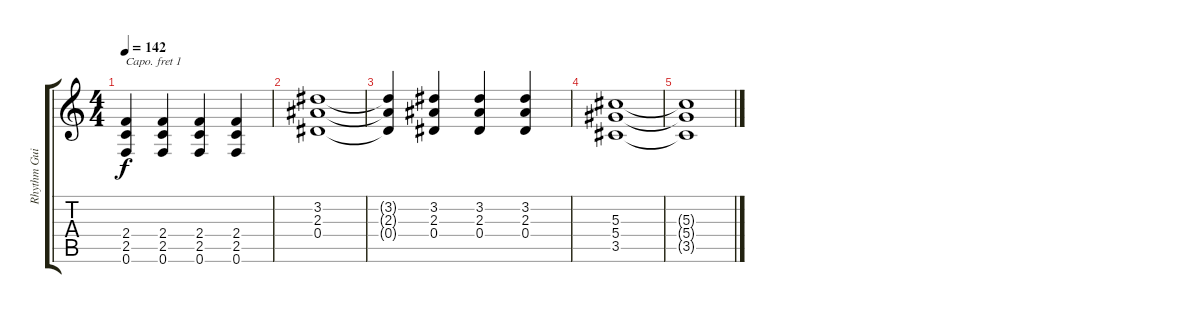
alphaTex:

\track ("Rhythm Guitarist" "Rhythm Gui") {instrument overdrivenguitar}
\staff {score tabs}
\capo 1
\tuning (E4 B3 G3 D3 A2 E2) {hide}
\ts (4 4)
\tempo 142
\clef g2
\ks c
(2.4{t} 2.5{t} 0.6{t}).4{dy f} (2.4 2.5 0.6).4 (2.4 2.5 0.6).4 (2.4 2.5 0.6).4 |
(3.2 2.3 0.4).1 |
(3.2{t} 2.3{t} 0.4{t}).4 (3.2 2.3 0.4).4 (3.2 2.3 0.4).4 (3.2 2.3 0.4).4 |
(5.3 5.4 3.5).1 |
(5.3{t} 5.4{t} 3.5{t}).1
